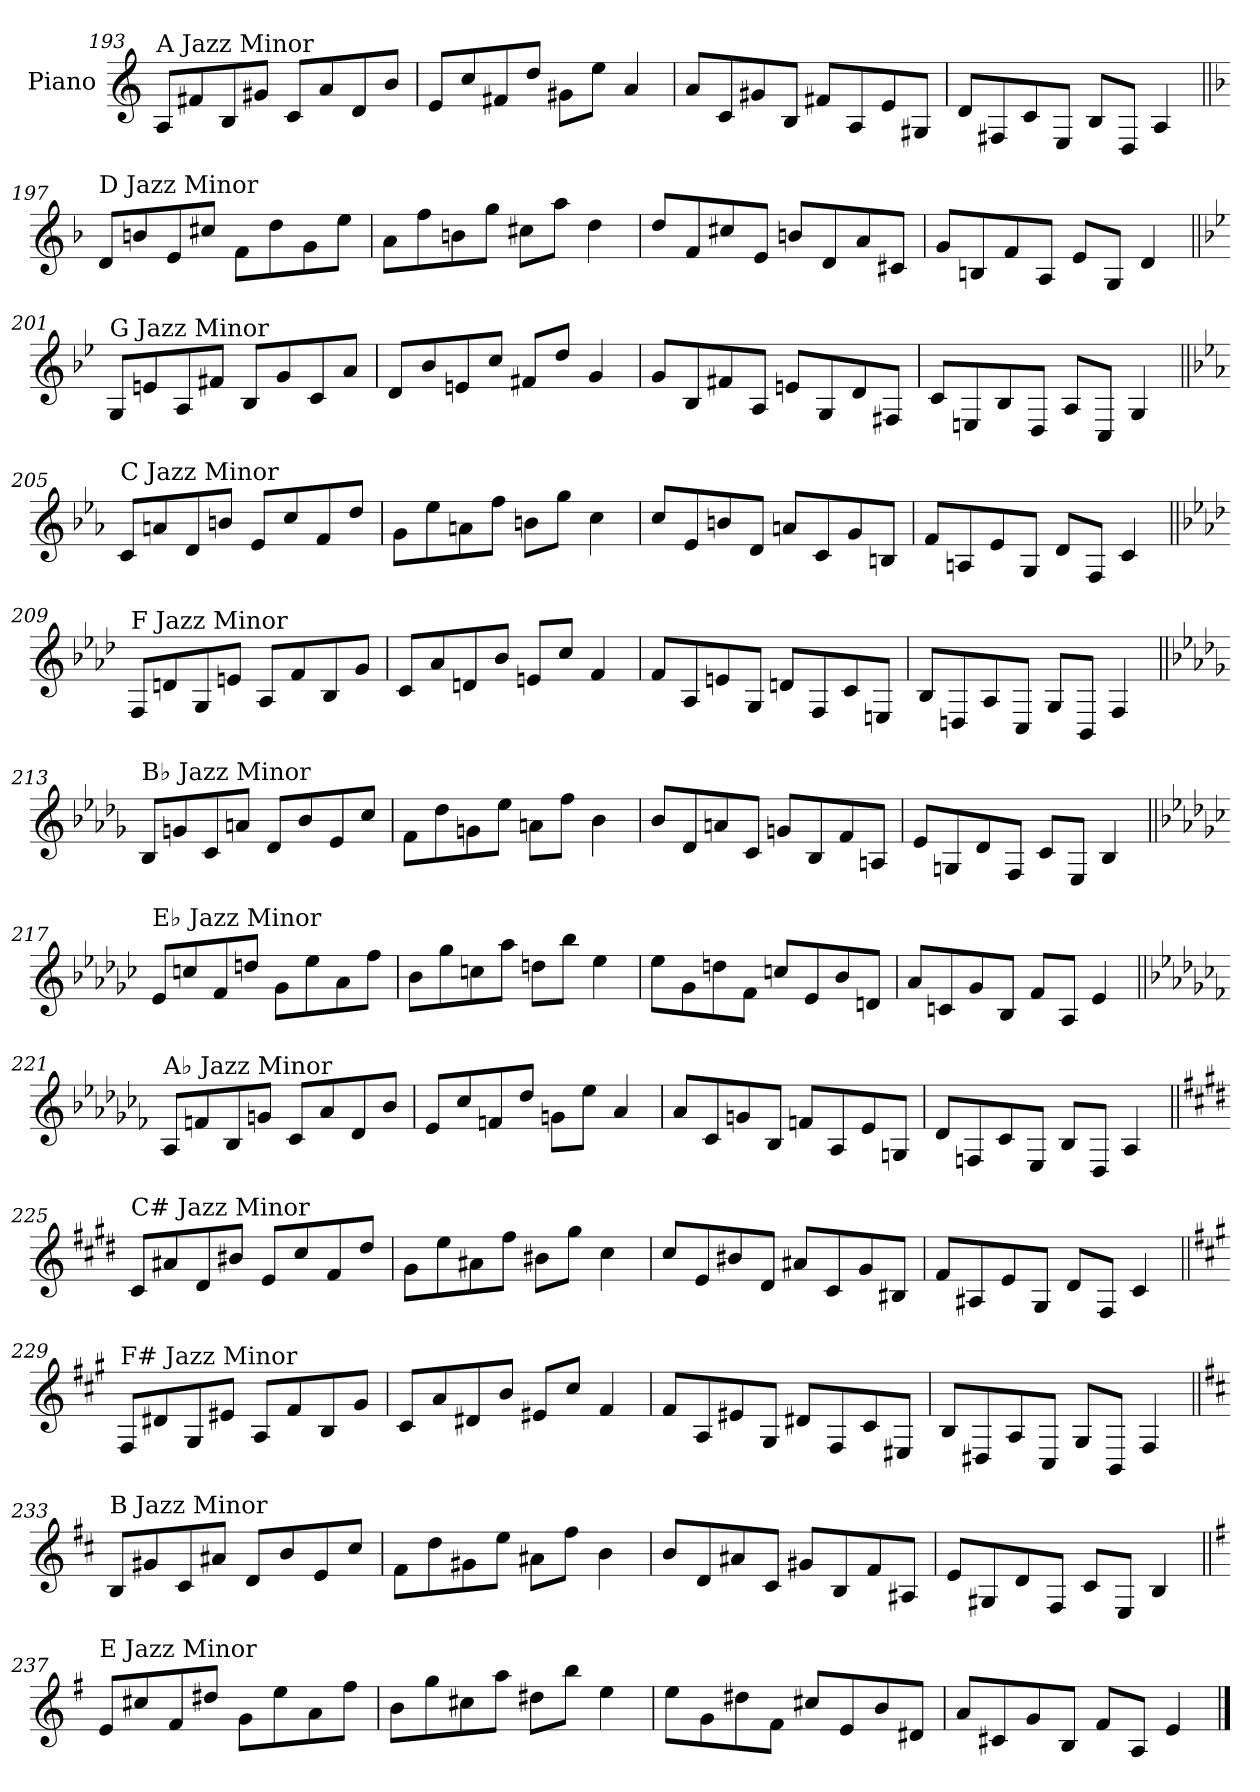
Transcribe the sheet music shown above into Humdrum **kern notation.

**kern
*part1
*staff1
*I"Piano
*I'Pno.
!!LO:PB:g=z
*clefG2
*k[]
=193
!LO:TX:a:t=A Jazz Minor
8A/L
8f#X/
8B/
8g#X/J
8c/L
8a/
8d/
8b/J
=194
8e/L
8cc/
8f#X/
8dd/J
8g#X\L
8ee\J
4a/
=195
8a/L
8c/
8g#X/
8B/J
8f#X/L
8A/
8e/
8G#X/J
=196
8d/L
8F#X/
8c/
8E/J
8B/L
8D/J
4A/
!!LO:LB:g=z
=197||
*k[b-]
!LO:TX:a:t=D Jazz Minor
8d/L
8bn/
8e/
8cc#X/J
8f\L
8dd\
8g\
8ee\J
=198
8a\L
8ff\
8bn\
8gg\J
8cc#X\L
8aa\J
4dd\
=199
8dd/L
8f/
8cc#X/
8e/J
8bn/L
8d/
8a/
8c#X/J
=200
8g/L
8Bn/
8f/
8A/J
8e/L
8G/J
4d/
!!LO:LB:g=z
=201||
*k[b-e-]
!LO:TX:a:t=G Jazz Minor
8G/L
8en/
8A/
8f#X/J
8B-/L
8g/
8c/
8a/J
=202
8d/L
8b-/
8en/
8cc/J
8f#X/L
8dd/J
4g/
=203
8g/L
8B-/
8f#X/
8A/J
8en/L
8G/
8d/
8F#X/J
=204
8c/L
8En/
8B-/
8D/J
8A/L
8C/J
4G/
!!LO:LB:g=z
=205||
*k[b-e-a-]
!LO:TX:a:t=C Jazz Minor
8c/L
8an/
8d/
8bn/J
8e-/L
8cc/
8f/
8dd/J
=206
8g\L
8ee-\
8an\
8ff\J
8bn\L
8gg\J
4cc\
=207
8cc/L
8e-/
8bn/
8d/J
8an/L
8c/
8g/
8Bn/J
=208
8f/L
8An/
8e-/
8G/J
8d/L
8F/J
4c/
!!LO:LB:g=z
=209||
*k[b-e-a-d-]
!LO:TX:a:t=F Jazz Minor
8F/L
8dn/
8G/
8en/J
8A-/L
8f/
8B-/
8g/J
=210
8c/L
8a-/
8dn/
8b-/J
8en/L
8cc/J
4f/
=211
8f/L
8A-/
8en/
8G/J
8dn/L
8F/
8c/
8En/J
=212
8B-/L
8Dn/
8A-/
8C/J
8G/L
8BB-/J
4F/
!!LO:LB:g=z
=213||
*k[b-e-a-d-g-]
!LO:TX:a:t=B♭ Jazz Minor
8B-/L
8gn/
8c/
8an/J
8d-/L
8b-/
8e-/
8cc/J
=214
8f\L
8dd-\
8gn\
8ee-\J
8an\L
8ff\J
4b-\
=215
8b-/L
8d-/
8an/
8c/J
8gn/L
8B-/
8f/
8An/J
=216
8e-/L
8Gn/
8d-/
8F/J
8c/L
8E-/J
4B-/
!!LO:PB:g=z
=217||
*k[b-e-a-d-g-c-]
!LO:TX:a:t=E♭ Jazz Minor
8e-/L
8ccn/
8f/
8ddn/J
8g-\L
8ee-\
8a-\
8ff\J
=218
8b-\L
8gg-\
8ccn\
8aa-\J
8ddn\L
8bb-\J
4ee-\
=219
8ee-\L
8g-\
8ddn\
8f\J
8ccn/L
8e-/
8b-/
8dn/J
=220
8a-/L
8cn/
8g-/
8B-/J
8f/L
8A-/J
4e-/
!!LO:LB:g=z
=221||
*k[b-e-a-d-g-c-f-]
!LO:TX:a:t=A♭ Jazz Minor
8A-/L
8fn/
8B-/
8gn/J
8c-/L
8a-/
8d-/
8b-/J
=222
8e-/L
8cc-/
8fn/
8dd-/J
8gn\L
8ee-\J
4a-/
=223
8a-/L
8c-/
8gn/
8B-/J
8fn/L
8A-/
8e-/
8Gn/J
=224
8d-/L
8Fn/
8c-/
8E-/J
8B-/L
8D-/J
4A-/
!!LO:LB:g=z
=225||
*k[f#c#g#d#]
!LO:TX:a:t=C# Jazz Minor
8c#/L
8a#X/
8d#/
8b#X/J
8e/L
8cc#/
8f#/
8dd#/J
=226
8g#\L
8ee\
8a#X\
8ff#\J
8b#X\L
8gg#\J
4cc#\
=227
8cc#/L
8e/
8b#X/
8d#/J
8a#X/L
8c#/
8g#/
8B#X/J
=228
8f#/L
8A#X/
8e/
8G#/J
8d#/L
8F#/J
4c#/
!!LO:LB:g=z
=229||
*k[f#c#g#]
!LO:TX:a:t=F# Jazz Minor
8F#/L
8d#X/
8G#/
8e#X/J
8A/L
8f#/
8B/
8g#/J
=230
8c#/L
8a/
8d#X/
8b/J
8e#X/L
8cc#/J
4f#/
=231
8f#/L
8A/
8e#X/
8G#/J
8d#X/L
8F#/
8c#/
8E#X/J
=232
8B/L
8D#X/
8A/
8C#/J
8G#/L
8BB/J
4F#/
!!LO:LB:g=z
=233||
*k[f#c#]
!LO:TX:a:t=B Jazz Minor
8B/L
8g#X/
8c#/
8a#X/J
8d/L
8b/
8e/
8cc#/J
=234
8f#\L
8dd\
8g#X\
8ee\J
8a#X\L
8ff#\J
4b\
=235
8b/L
8d/
8a#X/
8c#/J
8g#X/L
8B/
8f#/
8A#X/J
=236
8e/L
8G#X/
8d/
8F#/J
8c#/L
8E/J
4B/
!!LO:LB:g=z
=237||
*k[f#]
!LO:TX:a:t=E Jazz Minor
8e/L
8cc#X/
8f#/
8dd#X/J
8g\L
8ee\
8a\
8ff#\J
=238
8b\L
8gg\
8cc#X\
8aa\J
8dd#X\L
8bb\J
4ee\
=239
8ee\L
8g\
8dd#X\
8f#\J
8cc#X/L
8e/
8b/
8d#X/J
=240
8a/L
8c#X/
8g/
8B/J
8f#/L
8A/J
4e/
==
*-
